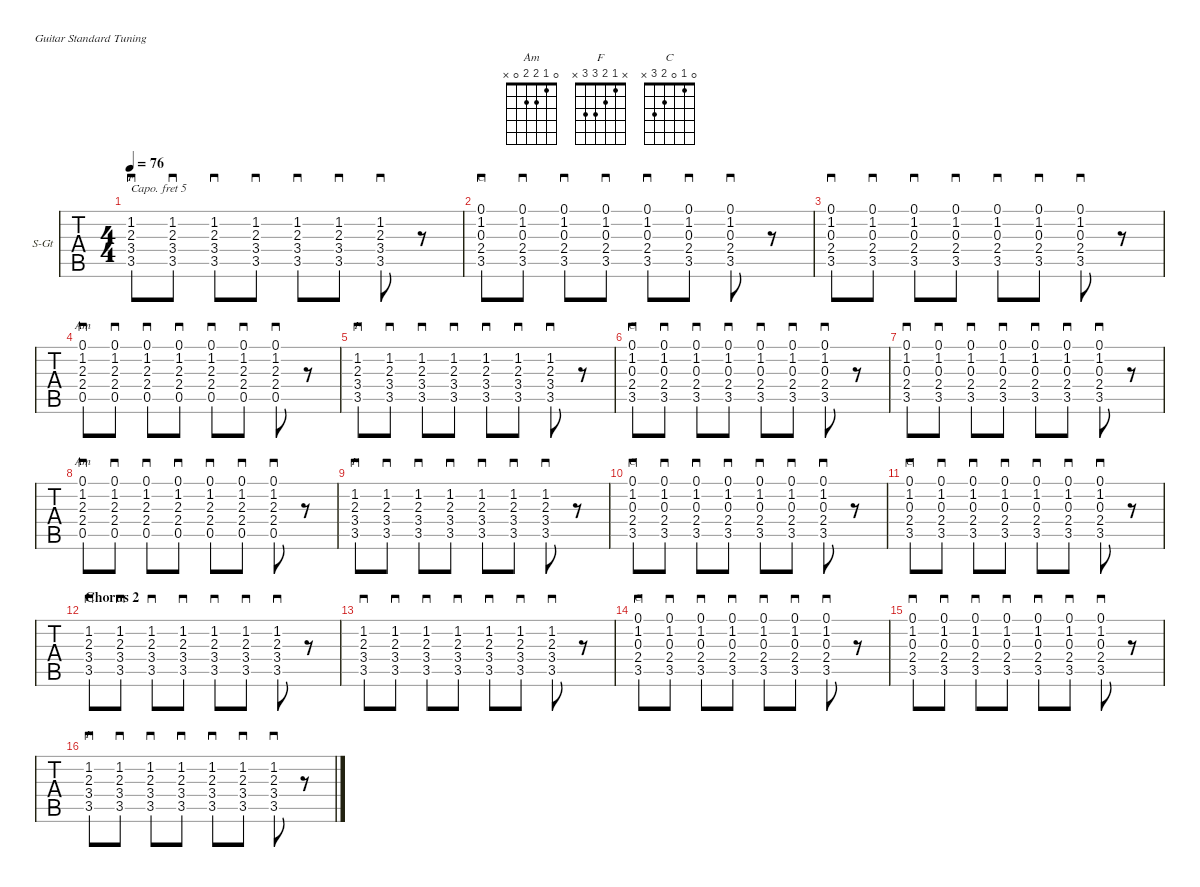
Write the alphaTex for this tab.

\defaultSystemsLayout 4
\hideDynamics
\bracketExtendMode nobrackets
\firstSystemTrackNameOrientation horizontal
\track ("cowboy chords (capo) 05" "S-Gt") {instrument acousticguitarsteel}
\staff {tabs}
\capo 5
\tuning (E4 B3 G3 D3 A2 E2)
\chord ("Am" 0 1 2 2 0 x)
\chord ("F" x 1 2 3 3 x)
\chord ("C" 0 1 0 2 3 x)
\ts (4 4)
\tempo 76
\clef g2
\ks gminor
(3.5{acc forcenatural} 3.4{acc forcenatural} 2.3{acc forcenatural} 1.2{acc forcenatural}).8{sd ch "F" dy mf beam Up} (3.5{acc forcenatural} 3.4{acc forcenatural} 2.3{acc forcenatural} 1.2{acc forcenatural}).8{sd beam Up} (3.5{acc forcenatural} 3.4{acc forcenatural} 2.3{acc forcenatural} 1.2{acc forcenatural}).8{sd beam Up} (3.5{acc forcenatural} 3.4{acc forcenatural} 2.3{acc forcenatural} 1.2{acc forcenatural}).8{sd beam Up} (3.5{acc forcenatural} 3.4{acc forcenatural} 2.3{acc forcenatural} 1.2{acc forcenatural}).8{sd beam Up} (3.5{acc forcenatural} 3.4{acc forcenatural} 2.3{acc forcenatural} 1.2{acc forcenatural}).8{sd beam Up} (3.5{acc forcenatural} 3.4{acc forcenatural} 2.3{acc forcenatural} 1.2{acc forcenatural}).8{sd beam Up} r.8{beam Down} |
(3.5{acc forcenatural} 2.4{acc forcenatural} 0.3{acc forcenatural} 1.2{acc forcenatural} 0.1{acc forcenatural}).8{sd ch "C" beam Up} (3.5{acc forcenatural} 2.4{acc forcenatural} 0.3{acc forcenatural} 1.2{acc forcenatural} 0.1{acc forcenatural}).8{sd beam Up} (3.5{acc forcenatural} 2.4{acc forcenatural} 0.3{acc forcenatural} 1.2{acc forcenatural} 0.1{acc forcenatural}).8{sd beam Up} (3.5{acc forcenatural} 2.4{acc forcenatural} 0.3{acc forcenatural} 1.2{acc forcenatural} 0.1{acc forcenatural}).8{sd beam Up} (3.5{acc forcenatural} 2.4{acc forcenatural} 0.3{acc forcenatural} 1.2{acc forcenatural} 0.1{acc forcenatural}).8{sd beam Up} (3.5{acc forcenatural} 2.4{acc forcenatural} 0.3{acc forcenatural} 1.2{acc forcenatural} 0.1{acc forcenatural}).8{sd beam Up} (3.5{acc forcenatural} 2.4{acc forcenatural} 0.3{acc forcenatural} 1.2{acc forcenatural} 0.1{acc forcenatural}).8{sd beam Up} r.8{beam Down} |
(3.5{acc forcenatural} 2.4{acc forcenatural} 0.3{acc forcenatural} 1.2{acc forcenatural} 0.1{acc forcenatural}).8{sd beam Up} (3.5{acc forcenatural} 2.4{acc forcenatural} 0.3{acc forcenatural} 1.2{acc forcenatural} 0.1{acc forcenatural}).8{sd beam Up} (3.5{acc forcenatural} 2.4{acc forcenatural} 0.3{acc forcenatural} 1.2{acc forcenatural} 0.1{acc forcenatural}).8{sd beam Up} (3.5{acc forcenatural} 2.4{acc forcenatural} 0.3{acc forcenatural} 1.2{acc forcenatural} 0.1{acc forcenatural}).8{sd beam Up} (3.5{acc forcenatural} 2.4{acc forcenatural} 0.3{acc forcenatural} 1.2{acc forcenatural} 0.1{acc forcenatural}).8{sd beam Up} (3.5{acc forcenatural} 2.4{acc forcenatural} 0.3{acc forcenatural} 1.2{acc forcenatural} 0.1{acc forcenatural}).8{sd beam Up} (3.5{acc forcenatural} 2.4{acc forcenatural} 0.3{acc forcenatural} 1.2{acc forcenatural} 0.1{acc forcenatural}).8{sd beam Up} r.8{beam Down} |
(0.5{acc forcenatural} 2.4{acc forcenatural} 2.3{acc forcenatural} 1.2{acc forcenatural} 0.1{acc forcenatural}).8{sd ch "Am" beam Up} (0.5{acc forcenatural} 2.4{acc forcenatural} 2.3{acc forcenatural} 1.2{acc forcenatural} 0.1{acc forcenatural}).8{sd beam Up} (0.5{acc forcenatural} 2.4{acc forcenatural} 2.3{acc forcenatural} 1.2{acc forcenatural} 0.1{acc forcenatural}).8{sd beam Up} (0.5{acc forcenatural} 2.4{acc forcenatural} 2.3{acc forcenatural} 1.2{acc forcenatural} 0.1{acc forcenatural}).8{sd beam Up} (0.5{acc forcenatural} 2.4{acc forcenatural} 2.3{acc forcenatural} 1.2{acc forcenatural} 0.1{acc forcenatural}).8{sd beam Up} (0.5{acc forcenatural} 2.4{acc forcenatural} 2.3{acc forcenatural} 1.2{acc forcenatural} 0.1{acc forcenatural}).8{sd beam Up} (0.5{acc forcenatural} 2.4{acc forcenatural} 2.3{acc forcenatural} 1.2{acc forcenatural} 0.1{acc forcenatural}).8{sd beam Up} r.8{beam Down} |
(3.5{acc forcenatural} 3.4{acc forcenatural} 2.3{acc forcenatural} 1.2{acc forcenatural}).8{sd ch "F" beam Up} (3.5{acc forcenatural} 3.4{acc forcenatural} 2.3{acc forcenatural} 1.2{acc forcenatural}).8{sd beam Up} (3.5{acc forcenatural} 3.4{acc forcenatural} 2.3{acc forcenatural} 1.2{acc forcenatural}).8{sd beam Up} (3.5{acc forcenatural} 3.4{acc forcenatural} 2.3{acc forcenatural} 1.2{acc forcenatural}).8{sd beam Up} (3.5{acc forcenatural} 3.4{acc forcenatural} 2.3{acc forcenatural} 1.2{acc forcenatural}).8{sd beam Up} (3.5{acc forcenatural} 3.4{acc forcenatural} 2.3{acc forcenatural} 1.2{acc forcenatural}).8{sd beam Up} (3.5{acc forcenatural} 3.4{acc forcenatural} 2.3{acc forcenatural} 1.2{acc forcenatural}).8{sd beam Up} r.8{beam Down} |
(3.5{acc forcenatural} 2.4{acc forcenatural} 0.3{acc forcenatural} 1.2{acc forcenatural} 0.1{acc forcenatural}).8{sd ch "C" beam Up} (3.5{acc forcenatural} 2.4{acc forcenatural} 0.3{acc forcenatural} 1.2{acc forcenatural} 0.1{acc forcenatural}).8{sd beam Up} (3.5{acc forcenatural} 2.4{acc forcenatural} 0.3{acc forcenatural} 1.2{acc forcenatural} 0.1{acc forcenatural}).8{sd beam Up} (3.5{acc forcenatural} 2.4{acc forcenatural} 0.3{acc forcenatural} 1.2{acc forcenatural} 0.1{acc forcenatural}).8{sd beam Up} (3.5{acc forcenatural} 2.4{acc forcenatural} 0.3{acc forcenatural} 1.2{acc forcenatural} 0.1{acc forcenatural}).8{sd beam Up} (3.5{acc forcenatural} 2.4{acc forcenatural} 0.3{acc forcenatural} 1.2{acc forcenatural} 0.1{acc forcenatural}).8{sd beam Up} (3.5{acc forcenatural} 2.4{acc forcenatural} 0.3{acc forcenatural} 1.2{acc forcenatural} 0.1{acc forcenatural}).8{sd beam Up} r.8{beam Down} |
(3.5{acc forcenatural} 2.4{acc forcenatural} 0.3{acc forcenatural} 1.2{acc forcenatural} 0.1{acc forcenatural}).8{sd beam Up} (3.5{acc forcenatural} 2.4{acc forcenatural} 0.3{acc forcenatural} 1.2{acc forcenatural} 0.1{acc forcenatural}).8{sd beam Up} (3.5{acc forcenatural} 2.4{acc forcenatural} 0.3{acc forcenatural} 1.2{acc forcenatural} 0.1{acc forcenatural}).8{sd beam Up} (3.5{acc forcenatural} 2.4{acc forcenatural} 0.3{acc forcenatural} 1.2{acc forcenatural} 0.1{acc forcenatural}).8{sd beam Up} (3.5{acc forcenatural} 2.4{acc forcenatural} 0.3{acc forcenatural} 1.2{acc forcenatural} 0.1{acc forcenatural}).8{sd beam Up} (3.5{acc forcenatural} 2.4{acc forcenatural} 0.3{acc forcenatural} 1.2{acc forcenatural} 0.1{acc forcenatural}).8{sd beam Up} (3.5{acc forcenatural} 2.4{acc forcenatural} 0.3{acc forcenatural} 1.2{acc forcenatural} 0.1{acc forcenatural}).8{sd beam Up} r.8{beam Down} |
(0.5{acc forcenatural} 2.4{acc forcenatural} 2.3{acc forcenatural} 1.2{acc forcenatural} 0.1{acc forcenatural}).8{sd ch "Am" beam Up} (0.5{acc forcenatural} 2.4{acc forcenatural} 2.3{acc forcenatural} 1.2{acc forcenatural} 0.1{acc forcenatural}).8{sd beam Up} (0.5{acc forcenatural} 2.4{acc forcenatural} 2.3{acc forcenatural} 1.2{acc forcenatural} 0.1{acc forcenatural}).8{sd beam Up} (0.5{acc forcenatural} 2.4{acc forcenatural} 2.3{acc forcenatural} 1.2{acc forcenatural} 0.1{acc forcenatural}).8{sd beam Up} (0.5{acc forcenatural} 2.4{acc forcenatural} 2.3{acc forcenatural} 1.2{acc forcenatural} 0.1{acc forcenatural}).8{sd beam Up} (0.5{acc forcenatural} 2.4{acc forcenatural} 2.3{acc forcenatural} 1.2{acc forcenatural} 0.1{acc forcenatural}).8{sd beam Up} (0.5{acc forcenatural} 2.4{acc forcenatural} 2.3{acc forcenatural} 1.2{acc forcenatural} 0.1{acc forcenatural}).8{sd beam Up} r.8{beam Down} |
(3.5{acc forcenatural} 3.4{acc forcenatural} 2.3{acc forcenatural} 1.2{acc forcenatural}).8{sd ch "F" beam Up} (3.5{acc forcenatural} 3.4{acc forcenatural} 2.3{acc forcenatural} 1.2{acc forcenatural}).8{sd beam Up} (3.5{acc forcenatural} 3.4{acc forcenatural} 2.3{acc forcenatural} 1.2{acc forcenatural}).8{sd beam Up} (3.5{acc forcenatural} 3.4{acc forcenatural} 2.3{acc forcenatural} 1.2{acc forcenatural}).8{sd beam Up} (3.5{acc forcenatural} 3.4{acc forcenatural} 2.3{acc forcenatural} 1.2{acc forcenatural}).8{sd beam Up} (3.5{acc forcenatural} 3.4{acc forcenatural} 2.3{acc forcenatural} 1.2{acc forcenatural}).8{sd beam Up} (3.5{acc forcenatural} 3.4{acc forcenatural} 2.3{acc forcenatural} 1.2{acc forcenatural}).8{sd beam Up} r.8{beam Down} |
(3.5{acc forcenatural} 2.4{acc forcenatural} 0.3{acc forcenatural} 1.2{acc forcenatural} 0.1{acc forcenatural}).8{sd ch "C" beam Up} (3.5{acc forcenatural} 2.4{acc forcenatural} 0.3{acc forcenatural} 1.2{acc forcenatural} 0.1{acc forcenatural}).8{sd beam Up} (3.5{acc forcenatural} 2.4{acc forcenatural} 0.3{acc forcenatural} 1.2{acc forcenatural} 0.1{acc forcenatural}).8{sd beam Up} (3.5{acc forcenatural} 2.4{acc forcenatural} 0.3{acc forcenatural} 1.2{acc forcenatural} 0.1{acc forcenatural}).8{sd beam Up} (3.5{acc forcenatural} 2.4{acc forcenatural} 0.3{acc forcenatural} 1.2{acc forcenatural} 0.1{acc forcenatural}).8{sd beam Up} (3.5{acc forcenatural} 2.4{acc forcenatural} 0.3{acc forcenatural} 1.2{acc forcenatural} 0.1{acc forcenatural}).8{sd beam Up} (3.5{acc forcenatural} 2.4{acc forcenatural} 0.3{acc forcenatural} 1.2{acc forcenatural} 0.1{acc forcenatural}).8{sd beam Up} r.8{beam Down} |
(3.5{acc forcenatural} 2.4{acc forcenatural} 0.3{acc forcenatural} 1.2{acc forcenatural} 0.1{acc forcenatural}).8{sd ch "C" beam Up} (3.5{acc forcenatural} 2.4{acc forcenatural} 0.3{acc forcenatural} 1.2{acc forcenatural} 0.1{acc forcenatural}).8{sd beam Up} (3.5{acc forcenatural} 2.4{acc forcenatural} 0.3{acc forcenatural} 1.2{acc forcenatural} 0.1{acc forcenatural}).8{sd beam Up} (3.5{acc forcenatural} 2.4{acc forcenatural} 0.3{acc forcenatural} 1.2{acc forcenatural} 0.1{acc forcenatural}).8{sd beam Up} (3.5{acc forcenatural} 2.4{acc forcenatural} 0.3{acc forcenatural} 1.2{acc forcenatural} 0.1{acc forcenatural}).8{sd beam Up} (3.5{acc forcenatural} 2.4{acc forcenatural} 0.3{acc forcenatural} 1.2{acc forcenatural} 0.1{acc forcenatural}).8{sd beam Up} (3.5{acc forcenatural} 2.4{acc forcenatural} 0.3{acc forcenatural} 1.2{acc forcenatural} 0.1{acc forcenatural}).8{sd beam Up} r.8{beam Down} |
\section ("" "Chorus 2")
(3.5{acc forcenatural} 3.4{acc forcenatural} 2.3{acc forcenatural} 1.2{acc forcenatural}).8{sd ch "F" beam Up} (3.5{acc forcenatural} 3.4{acc forcenatural} 2.3{acc forcenatural} 1.2{acc forcenatural}).8{sd beam Up} (3.5{acc forcenatural} 3.4{acc forcenatural} 2.3{acc forcenatural} 1.2{acc forcenatural}).8{sd beam Up} (3.5{acc forcenatural} 3.4{acc forcenatural} 2.3{acc forcenatural} 1.2{acc forcenatural}).8{sd beam Up} (3.5{acc forcenatural} 3.4{acc forcenatural} 2.3{acc forcenatural} 1.2{acc forcenatural}).8{sd beam Up} (3.5{acc forcenatural} 3.4{acc forcenatural} 2.3{acc forcenatural} 1.2{acc forcenatural}).8{sd beam Up} (3.5{acc forcenatural} 3.4{acc forcenatural} 2.3{acc forcenatural} 1.2{acc forcenatural}).8{sd beam Up} r.8{beam Down} |
(3.5{acc forcenatural} 3.4{acc forcenatural} 2.3{acc forcenatural} 1.2{acc forcenatural}).8{sd beam Up} (3.5{acc forcenatural} 3.4{acc forcenatural} 2.3{acc forcenatural} 1.2{acc forcenatural}).8{sd beam Up} (3.5{acc forcenatural} 3.4{acc forcenatural} 2.3{acc forcenatural} 1.2{acc forcenatural}).8{sd beam Up} (3.5{acc forcenatural} 3.4{acc forcenatural} 2.3{acc forcenatural} 1.2{acc forcenatural}).8{sd beam Up} (3.5{acc forcenatural} 3.4{acc forcenatural} 2.3{acc forcenatural} 1.2{acc forcenatural}).8{sd beam Up} (3.5{acc forcenatural} 3.4{acc forcenatural} 2.3{acc forcenatural} 1.2{acc forcenatural}).8{sd beam Up} (3.5{acc forcenatural} 3.4{acc forcenatural} 2.3{acc forcenatural} 1.2{acc forcenatural}).8{sd beam Up} r.8{beam Down} |
(3.5{acc forcenatural} 2.4{acc forcenatural} 0.3{acc forcenatural} 1.2{acc forcenatural} 0.1{acc forcenatural}).8{sd ch "C" beam Up} (3.5{acc forcenatural} 2.4{acc forcenatural} 0.3{acc forcenatural} 1.2{acc forcenatural} 0.1{acc forcenatural}).8{sd beam Up} (3.5{acc forcenatural} 2.4{acc forcenatural} 0.3{acc forcenatural} 1.2{acc forcenatural} 0.1{acc forcenatural}).8{sd beam Up} (3.5{acc forcenatural} 2.4{acc forcenatural} 0.3{acc forcenatural} 1.2{acc forcenatural} 0.1{acc forcenatural}).8{sd beam Up} (3.5{acc forcenatural} 2.4{acc forcenatural} 0.3{acc forcenatural} 1.2{acc forcenatural} 0.1{acc forcenatural}).8{sd beam Up} (3.5{acc forcenatural} 2.4{acc forcenatural} 0.3{acc forcenatural} 1.2{acc forcenatural} 0.1{acc forcenatural}).8{sd beam Up} (3.5{acc forcenatural} 2.4{acc forcenatural} 0.3{acc forcenatural} 1.2{acc forcenatural} 0.1{acc forcenatural}).8{sd beam Up} r.8{beam Down} |
(3.5{acc forcenatural} 2.4{acc forcenatural} 0.3{acc forcenatural} 1.2{acc forcenatural} 0.1{acc forcenatural}).8{sd beam Up} (3.5{acc forcenatural} 2.4{acc forcenatural} 0.3{acc forcenatural} 1.2{acc forcenatural} 0.1{acc forcenatural}).8{sd beam Up} (3.5{acc forcenatural} 2.4{acc forcenatural} 0.3{acc forcenatural} 1.2{acc forcenatural} 0.1{acc forcenatural}).8{sd beam Up} (3.5{acc forcenatural} 2.4{acc forcenatural} 0.3{acc forcenatural} 1.2{acc forcenatural} 0.1{acc forcenatural}).8{sd beam Up} (3.5{acc forcenatural} 2.4{acc forcenatural} 0.3{acc forcenatural} 1.2{acc forcenatural} 0.1{acc forcenatural}).8{sd beam Up} (3.5{acc forcenatural} 2.4{acc forcenatural} 0.3{acc forcenatural} 1.2{acc forcenatural} 0.1{acc forcenatural}).8{sd beam Up} (3.5{acc forcenatural} 2.4{acc forcenatural} 0.3{acc forcenatural} 1.2{acc forcenatural} 0.1{acc forcenatural}).8{sd beam Up} r.8{beam Down} |
(3.5{acc forcenatural} 3.4{acc forcenatural} 2.3{acc forcenatural} 1.2{acc forcenatural}).8{sd ch "F" beam Up} (3.5{acc forcenatural} 3.4{acc forcenatural} 2.3{acc forcenatural} 1.2{acc forcenatural}).8{sd beam Up} (3.5{acc forcenatural} 3.4{acc forcenatural} 2.3{acc forcenatural} 1.2{acc forcenatural}).8{sd beam Up} (3.5{acc forcenatural} 3.4{acc forcenatural} 2.3{acc forcenatural} 1.2{acc forcenatural}).8{sd beam Up} (3.5{acc forcenatural} 3.4{acc forcenatural} 2.3{acc forcenatural} 1.2{acc forcenatural}).8{sd beam Up} (3.5{acc forcenatural} 3.4{acc forcenatural} 2.3{acc forcenatural} 1.2{acc forcenatural}).8{sd beam Up} (3.5{acc forcenatural} 3.4{acc forcenatural} 2.3{acc forcenatural} 1.2{acc forcenatural}).8{sd beam Up} r.8{beam Down}
